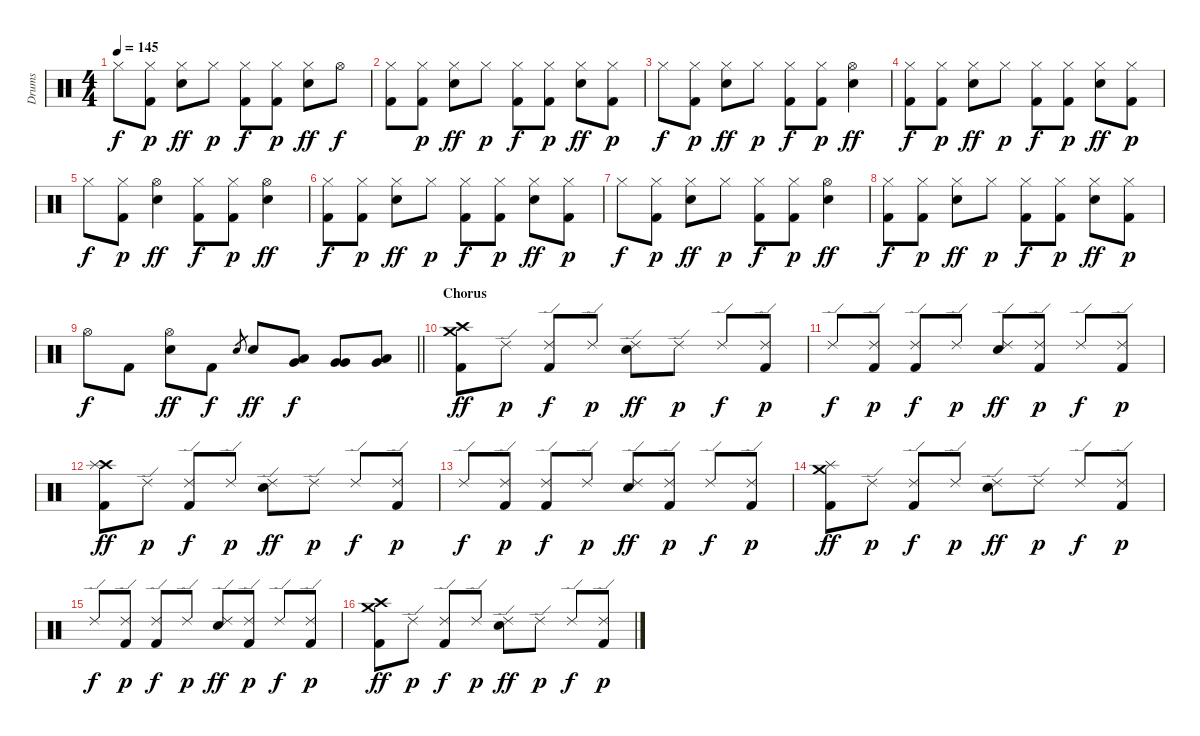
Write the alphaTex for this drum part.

\track ("Drums" "Drums") {instrument percussion}
\staff {score}
\articulation defaults
\ts (4 4)
\tempo 145
\clef neutral
\ks c "Hi-Hat (closed)".8{dy f}
("Hi-Hat (closed)" "Kick (hit) 2").8{dy p} ("Hi-Hat (closed)" "Snare (hit) 2").8{dy ff} "Hi-Hat (closed)".8{dy p} ("Hi-Hat (closed)" "Kick (hit) 2").8{dy f} ("Hi-Hat (closed)" "Kick (hit) 2").8{dy p} ("Hi-Hat (closed)" "Snare (hit) 2").8{dy ff} "Hi-Hat (open)".8{dy f} |
("Hi-Hat (closed)" "Kick (hit) 2").8 ("Hi-Hat (closed)" "Kick (hit) 2").8{dy p} ("Hi-Hat (closed)" "Snare (hit) 2").8{dy ff} "Hi-Hat (closed)".8{dy p} ("Hi-Hat (closed)" "Kick (hit) 2").8{dy f} ("Hi-Hat (closed)" "Kick (hit) 2").8{dy p} ("Hi-Hat (closed)" "Snare (hit) 2").8{dy ff} ("Hi-Hat (closed)" "Kick (hit) 2").8{dy p} |
"Hi-Hat (closed)".8{dy f} ("Hi-Hat (closed)" "Kick (hit) 2").8{dy p} ("Hi-Hat (closed)" "Snare (hit) 2").8{dy ff} "Hi-Hat (closed)".8{dy p} ("Hi-Hat (closed)" "Kick (hit) 2").8{dy f} ("Hi-Hat (closed)" "Kick (hit) 2").8{dy p} ("Hi-Hat (open)" "Snare (hit) 2").4{dy ff} |
("Hi-Hat (closed)" "Kick (hit) 2").8{dy f} ("Hi-Hat (closed)" "Kick (hit) 2").8{dy p} ("Hi-Hat (closed)" "Snare (hit) 2").8{dy ff} "Hi-Hat (closed)".8{dy p} ("Hi-Hat (closed)" "Kick (hit) 2").8{dy f} ("Hi-Hat (closed)" "Kick (hit) 2").8{dy p} ("Hi-Hat (closed)" "Snare (hit) 2").8{dy ff} ("Hi-Hat (closed)" "Kick (hit) 2").8{dy p} |
"Hi-Hat (closed)".8{dy f} ("Hi-Hat (closed)" "Kick (hit) 2").8{dy p} ("Hi-Hat (open)" "Snare (hit) 2").4{dy ff} ("Hi-Hat (closed)" "Kick (hit) 2").8{dy f} ("Hi-Hat (closed)" "Kick (hit) 2").8{dy p} ("Hi-Hat (open)" "Snare (hit) 2").4{dy ff} |
("Hi-Hat (closed)" "Kick (hit) 2").8{dy f} ("Hi-Hat (closed)" "Kick (hit) 2").8{dy p} ("Hi-Hat (closed)" "Snare (hit) 2").8{dy ff} "Hi-Hat (closed)".8{dy p} ("Hi-Hat (closed)" "Kick (hit) 2").8{dy f} ("Hi-Hat (closed)" "Kick (hit) 2").8{dy p} ("Hi-Hat (closed)" "Snare (hit) 2").8{dy ff} ("Hi-Hat (closed)" "Kick (hit) 2").8{dy p} |
"Hi-Hat (closed)".8{dy f} ("Hi-Hat (closed)" "Kick (hit) 2").8{dy p} ("Hi-Hat (closed)" "Snare (hit) 2").8{dy ff} "Hi-Hat (closed)".8{dy p} ("Hi-Hat (closed)" "Kick (hit) 2").8{dy f} ("Hi-Hat (closed)" "Kick (hit) 2").8{dy p} ("Hi-Hat (open)" "Snare (hit) 2").4{dy ff} |
("Hi-Hat (closed)" "Kick (hit) 2").8{dy f} ("Hi-Hat (closed)" "Kick (hit) 2").8{dy p} ("Hi-Hat (closed)" "Snare (hit) 2").8{dy ff} "Hi-Hat (closed)".8{dy p} ("Hi-Hat (closed)" "Kick (hit) 2").8{dy f} ("Hi-Hat (closed)" "Kick (hit) 2").8{dy p} ("Hi-Hat (closed)" "Snare (hit) 2").8{dy ff} ("Hi-Hat (closed)" "Kick (hit) 2").8{dy p} |
\barLineRight lightlight "Hi-Hat (open)".8{dy f} "Kick (hit) 2".8
("Hi-Hat (open)" "Snare (hit) 2").8{dy ff} "Kick (hit) 2".8{dy f} "Snare (hit) 2".8{gr} "Snare (hit) 2".8{dy ff} ("Low Tom (hit)" "Very Low Tom (hit)").8{dy f} ("Very Low Tom (hit)" "Very Low Tom (hit)").8 ("Low Floor Tom (hit)" "Very Low Tom (hit)").8 |
\section ("" "Chorus")
("Crash high (hit)" "Crash medium (hit)" "Kick (hit) 2").8{dy ff} "Ride (edge) 2".8{dy p} ("Ride (edge) 2" "Kick (hit) 2").8{dy f} "Ride (edge) 2".8{dy p} ("Ride (edge) 2" "Snare (hit) 2").8{dy ff} "Ride (edge) 2".8{dy p} "Ride (edge) 2".8{dy f} ("Ride (edge) 2" "Kick (hit) 2").8{dy p} |
"Ride (edge) 2".8{dy f} ("Ride (edge) 2" "Kick (hit) 2").8{dy p} ("Ride (edge) 2" "Kick (hit) 2").8{dy f} "Ride (edge) 2".8{dy p} ("Ride (edge) 2" "Snare (hit) 2").8{dy ff} ("Ride (edge) 2" "Kick (hit) 2").8{dy p} "Ride (edge) 2".8{dy f} ("Ride (edge) 2" "Kick (hit) 2").8{dy p} |
("Crash high (hit)" "Splash (hit)" "Kick (hit) 2").8{dy ff} "Ride (edge) 2".8{dy p} ("Ride (edge) 2" "Kick (hit) 2").8{dy f} "Ride (edge) 2".8{dy p} ("Ride (edge) 2" "Snare (hit) 2").8{dy ff} "Ride (edge) 2".8{dy p} "Ride (edge) 2".8{dy f} ("Ride (edge) 2" "Kick (hit) 2").8{dy p} |
"Ride (edge) 2".8{dy f} ("Ride (edge) 2" "Kick (hit) 2").8{dy p} ("Ride (edge) 2" "Kick (hit) 2").8{dy f} "Ride (edge) 2".8{dy p} ("Ride (edge) 2" "Snare (hit) 2").8{dy ff} ("Ride (edge) 2" "Kick (hit) 2").8{dy p} "Ride (edge) 2".8{dy f} ("Ride (edge) 2" "Kick (hit) 2").8{dy p} |
("Crash medium (hit)" "Splash (hit)" "Kick (hit) 2").8{dy ff} "Ride (edge) 2".8{dy p} ("Ride (edge) 2" "Kick (hit) 2").8{dy f} "Ride (edge) 2".8{dy p} ("Ride (edge) 2" "Snare (hit) 2").8{dy ff} "Ride (edge) 2".8{dy p} "Ride (edge) 2".8{dy f} ("Ride (edge) 2" "Kick (hit) 2").8{dy p} |
"Ride (edge) 2".8{dy f} ("Ride (edge) 2" "Kick (hit) 2").8{dy p} ("Ride (edge) 2" "Kick (hit) 2").8{dy f} "Ride (edge) 2".8{dy p} ("Ride (edge) 2" "Snare (hit) 2").8{dy ff} ("Ride (edge) 2" "Kick (hit) 2").8{dy p} "Ride (edge) 2".8{dy f} ("Ride (edge) 2" "Kick (hit) 2").8{dy p} |
("Crash high (hit)" "Crash medium (hit)" "Kick (hit) 2").8{dy ff} "Ride (edge) 2".8{dy p} ("Ride (edge) 2" "Kick (hit) 2").8{dy f} "Ride (edge) 2".8{dy p} ("Ride (edge) 2" "Snare (hit) 2").8{dy ff} "Ride (edge) 2".8{dy p} "Ride (edge) 2".8{dy f} ("Ride (edge) 2" "Kick (hit) 2").8{dy p}
